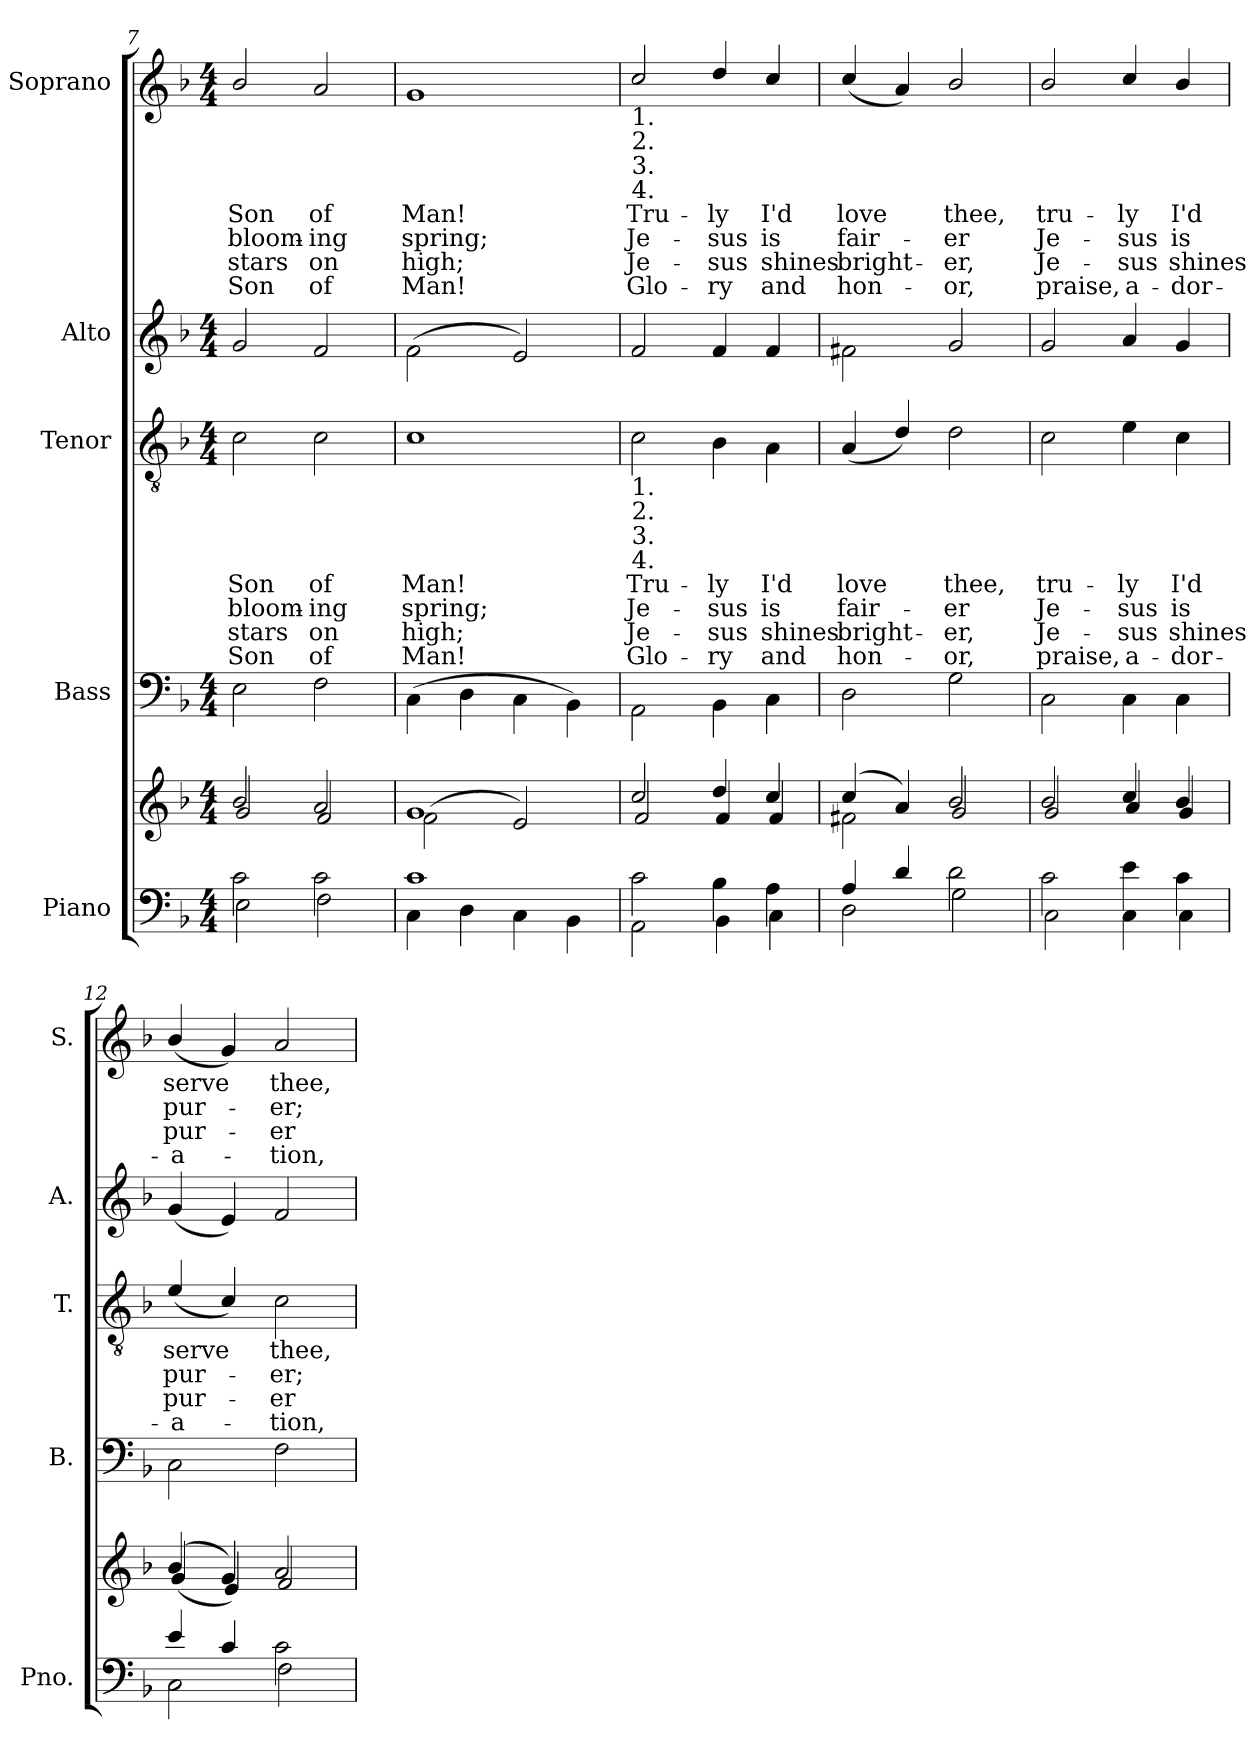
**kern	**kern	**kern	**kern	**text	**text	**text	**text	**kern	**kern	**text	**text	**text	**text
*part5	*part5	*part4	*part3	*part3	*part3	*part3	*part3	*part2	*part1	*part1	*part1	*part1	*part1
*staff6	*staff5	*staff4	*staff3	*staff3	*staff3	*staff3	*staff3	*staff2	*staff1	*staff1	*staff1	*staff1	*staff1
*I"Piano	*	*I"Bass	*I"Tenor	*	*	*	*	*I"Alto	*I"Soprano	*	*	*	*
*I'Pno.	*	*I'B.	*I'T.	*	*	*	*	*I'A.	*I'S.	*	*	*	*
*clefF4	*clefG2	*clefF4	*clefGv2	*	*	*	*	*clefG2	*clefG2	*	*	*	*
*k[b-]	*k[b-]	*k[b-]	*k[b-]	*	*	*	*	*k[b-]	*k[b-]	*	*	*	*
*F:	*F:	*F:	*F:	*	*	*	*	*F:	*F:	*	*	*	*
*M4/4	*M4/4	*M4/4	*M4/4	*	*	*	*	*M4/4	*M4/4	*	*	*	*
=7	=7	=7	=7	=7	=7	=7	=7	=7	=7	=7	=7	=7	=7
*^	*^	*	*	*	*	*	*	*	*	*	*	*	*
!	!	!	!	!	!	!LO:LY:b	!LO:LY:b	!LO:LY:b	!LO:LY:b	!	!	!LO:LY:b	!LO:LY:b	!LO:LY:b	!LO:LY:b
2c\	2E\	2b-/	2g/	2E\	2c\	Son	bloom-	stars	Son	2g/	2b-/	Son	bloom-	stars	Son
!	!	!	!	!	!	!LO:LY:b	!LO:LY:b	!LO:LY:b	!LO:LY:b	!	!	!LO:LY:b	!LO:LY:b	!LO:LY:b	!LO:LY:b
2c\	2F\	2a/	2f/	2F\	2c\	of	-ing	on	of	2f/	2a/	of	-ing	on	of
=8	=8	=8	=8	=8	=8	=8	=8	=8	=8	=8	=8	=8	=8	=8	=8
!	!	!	!	!	!	!LO:LY:b	!LO:LY:b	!LO:LY:b	!LO:LY:b	!	!	!LO:LY:b	!LO:LY:b	!LO:LY:b	!LO:LY:b
1c	4C\	1g	(<2f\	(>4C\	1c	Man!	spring;	high;	Man!	(<2f\	1g	Man!	spring;	high;	Man!
.	4D\	.	.	4D\	.	.	.	.	.	.	.	.	.	.	.
.	4C\	.	2e/)	4C\	.	.	.	.	.	2e/)	.	.	.	.	.
.	4BB-\	.	.	4BB-\)	.	.	.	.	.	.	.	.	.	.	.
!!LO:PB:g=z
=9	=9	=9	=9	=9	=9	=9	=9	=9	=9	=9	=9	=9	=9	=9	=9
!	!	!	!	!	!	!	!	!	!	!	!LO:TX:b:t=1.	!	!	!	!
!	!	!	!	!	!	!	!	!	!	!	!LO:TX:b:t=2.	!	!	!	!
!	!	!	!	!	!	!	!	!	!	!	!LO:TX:b:t=3.	!	!	!	!
!	!	!	!	!	!	!	!	!	!	!	!LO:TX:b:t=4.	!	!	!	!
!	!	!	!	!	!LO:TX:b:t=1.	!	!	!	!	!	!	!	!	!	!
!	!	!	!	!	!LO:TX:b:t=2.	!	!	!	!	!	!	!	!	!	!
!	!	!	!	!	!LO:TX:b:t=3.	!	!	!	!	!	!	!	!	!	!
!	!	!	!	!	!LO:TX:b:t=4.	!	!	!	!	!	!	!	!	!	!
!	!	!	!	!	!	!LO:LY:b	!LO:LY:b	!LO:LY:b	!LO:LY:b	!	!	!LO:LY:b	!LO:LY:b	!LO:LY:b	!LO:LY:b
2c\	2AA\	2cc/	2f/	2AA\	2c\	Tru-	Je-	Je-	Glo-	2f/	2cc/	Tru-	Je-	Je-	Glo-
!	!	!	!	!	!	!LO:LY:b	!LO:LY:b	!LO:LY:b	!LO:LY:b	!	!	!LO:LY:b	!LO:LY:b	!LO:LY:b	!LO:LY:b
4B-\	4BB-\	4dd/	4f/	4BB-\	4B-\	-ly	-sus	-sus	-ry	4f/	4dd/	-ly	-sus	-sus	-ry
!	!	!	!	!	!	!LO:LY:b	!LO:LY:b	!LO:LY:b	!LO:LY:b	!	!	!LO:LY:b	!LO:LY:b	!LO:LY:b	!LO:LY:b
4A\	4C\	4cc/	4f/	4C\	4A\	I'd	is	shines	and	4f/	4cc/	I'd	is	shines	and
=10	=10	=10	=10	=10	=10	=10	=10	=10	=10	=10	=10	=10	=10	=10	=10
!	!	!	!	!	!	!LO:LY:b	!LO:LY:b	!LO:LY:b	!LO:LY:b	!	!	!LO:LY:b	!LO:LY:b	!LO:LY:b	!LO:LY:b
4A/	2D\	(>4cc/	2f#X\	2D\	(<4A/	love	fair-	bright-	hon-	2f#X\	(<4cc/	love	fair-	bright-	hon-
4d/	.	4a/)	.	.	4d/)	.	.	.	.	.	4a/)	.	.	.	.
!	!	!	!	!	!	!LO:LY:b	!LO:LY:b	!LO:LY:b	!LO:LY:b	!	!	!LO:LY:b	!LO:LY:b	!LO:LY:b	!LO:LY:b
2d\	2G\	2b-/	2g/	2G\	2d\	thee,	-er	-er,	-or,	2g/	2b-/	thee,	-er	-er,	-or,
=11	=11	=11	=11	=11	=11	=11	=11	=11	=11	=11	=11	=11	=11	=11	=11
!	!	!	!	!	!	!LO:LY:b	!LO:LY:b	!LO:LY:b	!LO:LY:b	!	!	!LO:LY:b	!LO:LY:b	!LO:LY:b	!LO:LY:b
2c\	2C\	2b-/	2g/	2C\	2c\	tru-	Je-	Je-	praise,	2g/	2b-/	tru-	Je-	Je-	praise,
!	!	!	!	!	!	!LO:LY:b	!LO:LY:b	!LO:LY:b	!LO:LY:b	!	!	!LO:LY:b	!LO:LY:b	!LO:LY:b	!LO:LY:b
4e\	4C\	4cc/	4a/	4C\	4e\	-ly	-sus	-sus	a-	4a/	4cc/	-ly	-sus	-sus	a-
!	!	!	!	!	!	!LO:LY:b	!LO:LY:b	!LO:LY:b	!LO:LY:b	!	!	!LO:LY:b	!LO:LY:b	!LO:LY:b	!LO:LY:b
4c\	4C\	4b-/	4g/	4C\	4c\	I'd	is	shines	-dor-	4g/	4b-/	I'd	is	shines	-dor-
=12	=12	=12	=12	=12	=12	=12	=12	=12	=12	=12	=12	=12	=12	=12	=12
!	!	!	!	!	!	!LO:LY:b	!LO:LY:b	!LO:LY:b	!LO:LY:b	!	!	!LO:LY:b	!LO:LY:b	!LO:LY:b	!LO:LY:b
4e/	2C\	(>4b-/	(<4g/	2C\	(<4e/	serve	pur-	pur-	-a-	(<4g/	(<4b-/	serve	pur-	pur-	-a-
4c/	.	4g/)	4e/)	.	4c/)	.	.	.	.	4e/)	4g/)	.	.	.	.
!	!	!	!	!	!	!LO:LY:b	!LO:LY:b	!LO:LY:b	!LO:LY:b	!	!	!LO:LY:b	!LO:LY:b	!LO:LY:b	!LO:LY:b
2c\	2F\	2a/	2f/	2F\	2c\	thee,	-er;	-er	-tion,	2f/	2a/	thee,	-er;	-er	-tion,
*v	*v	*	*	*	*	*	*	*	*	*	*	*	*	*	*
*	*v	*v	*	*	*	*	*	*	*	*	*	*	*	*
=	=	=	=	=	=	=	=	=	=	=	=	=	=
*-	*-	*-	*-	*-	*-	*-	*-	*-	*-	*-	*-	*-	*-
